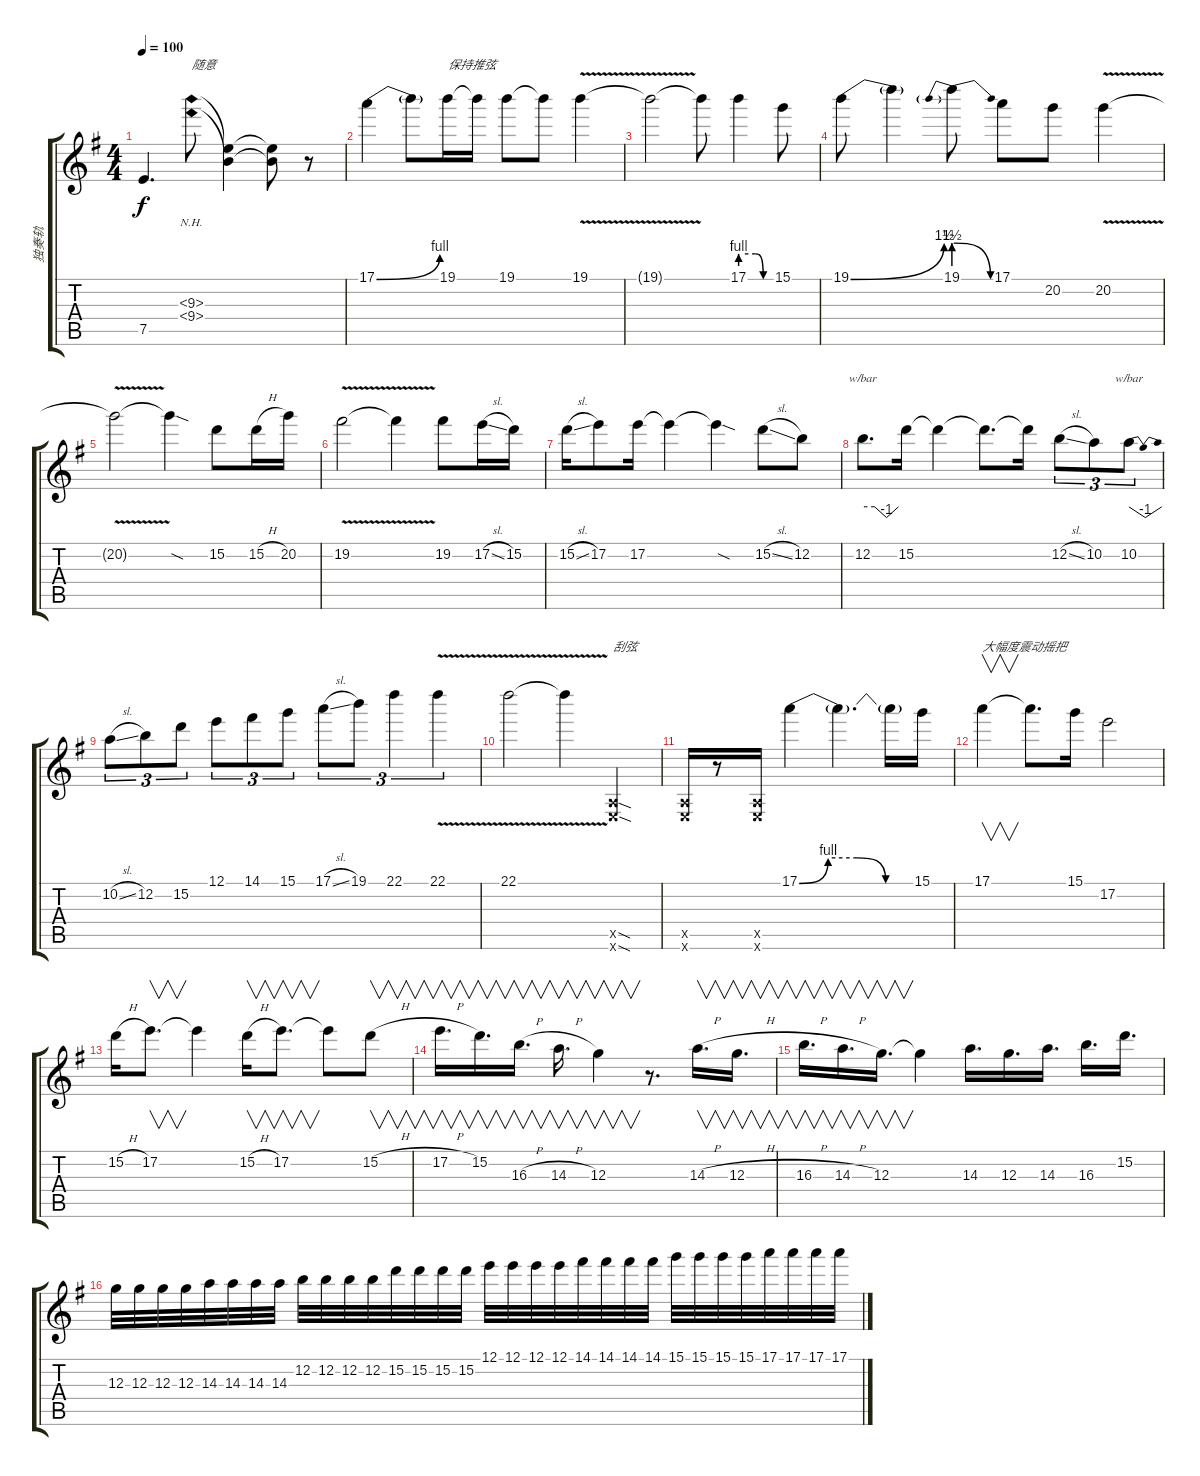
\track ("独奏轨" "独奏轨") {instrument distortionguitar}
\staff {score tabs}
\tuning (E4 B3 G3 D3 A2 E2) {hide}
\ts (4 4)
\tempo 100
\clef g2
\ks g
7.5{t}.4{d dy f} (9.3{nh} 9.4{nh}).8{txt "随意"} (9.3{t} 9.4{t}).4 (9.3{t} 9.4{t}).8 r.8 |
17.1{be (bend 0 0 60 4)}.4 17.1{t}.8 19.1.16{txt "保持推弦"} 19.1{t}.16 19.1.8 19.1{t}.8 19.1{v}.4 |
19.1{t}.2 19.1{t}.8 17.1{be (custom 0 4 30 4 45 0 60 0)}.4 15.1.8 |
19.1{be (bend 0 0 60 6)}.8 19.1{t}.4 19.1{be (prebendrelease 0 6 60 0)}.8 17.1.8 20.2.8 20.2{v}.4 |
20.2{t}.2 20.2{sod t}.4 15.2.8 15.2{h}.16 20.2.16 |
19.2{v}.2 19.2{t}.4 19.2.8 17.2{sl}.16 15.2.16 |
15.2{sl}.16 17.2.8 17.2.16 17.2{t}.4 17.2{sod t}.4 15.2{sl}.8 12.2.8 |
12.2.8{d tbe (custom default 0 0 20 0 40 -4 60 0)} 15.2.16 15.2{t}.4 15.2{t}.8{d} 15.2{t}.16 12.2{sl}.8{tu (3 2)} 10.2.8{tu (3 2)} 10.2.8{tu (3 2) tbe (dip default 0 0 20 -4 40 -4 60 0)} |
10.2{sl}.8{tu (3 2)} 12.2.8{tu (3 2)} 15.2.8{tu (3 2)} 12.1.8{tu (3 2)} 14.1.8{tu (3 2)} 15.1.8{tu (3 2)} 17.1{sl}.8{tu (3 2)} 19.1.8{tu (3 2)} 22.1.4{tu (3 2)} 22.1{v}.4{tu (3 2)} |
22.1{v}.2 22.1{t}.4 (0.5{sod x} 0.6{sod x}).4{txt "刮弦"} |
(0.5{x} 0.6{x}).16 r.8 (0.5{x} 0.6{x}).16 17.1{be (custom 0 0 15 4 30 4 45 0 60 0)}.4 17.1{t}.4{d} 17.1{t}.16 15.1.16 |
17.1.4{v txt "大幅度震动摇把"} 17.1{t}.8{d} 15.1.16 17.2.2 |
15.2{h}.16 17.2.8{v d} 17.2{t}.4 15.2{h}.16{v} 17.2.8{v d} 17.2{t}.8 15.2{h}.8{v} |
17.2{h}.16{v d} 15.2.16{v d} 16.3{h}.16{v d} 14.3{h}.16{v d} 12.3.4{v} r.8{d} 14.3{h}.16{v d} 12.3{h}.16{v d} |
16.3{h}.16{v d} 14.3{h}.16{v d} 12.3.16{v d} 12.3{t}.4 14.3.16{d} 12.3.16{d} 14.3.16{d} 16.3.16{d} 15.2.16{d} |
12.3.32 12.3.32 12.3.32 12.3.32 14.3.32 14.3.32 14.3.32 14.3.32 12.2.32 12.2.32 12.2.32 12.2.32 15.2.32 15.2.32 15.2.32 15.2.32 12.1.32 12.1.32 12.1.32 12.1.32 14.1.32 14.1.32 14.1.32 14.1.32 15.1.32 15.1.32 15.1.32 15.1.32 17.1.32 17.1.32 17.1.32 17.1.32
